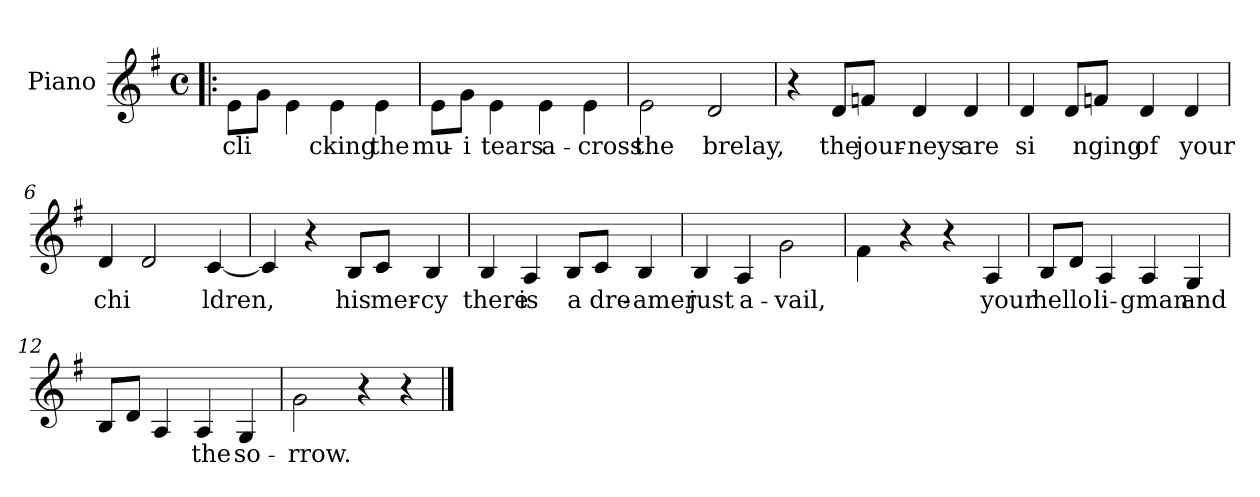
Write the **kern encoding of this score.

**kern	**text
*part1	*part1
*staff1	*staff1
*I"Piano	*
*I'Pno.	*
*clefG2	*
*k[f#]	*
*G:	*
*M4/4	*
*met(c)	*
=1!|:	=1!|:
8e\L	cli-
8g\J	--
4e\	--
4e\	-cking
4e\	the
=2	=2
8e\L	mu-
8g\J	-i
4e\	tears
4e\	a-
4e\	-cross
=3	=3
2e\	the
2d/	brelay,
=4	=4
4r	.
8d/L	the
8fn/J	jour-
4d/	-neys
4d/	are
=5	=5
4d/	si-
8d/L	--
8fn/J	-nging
4d/	of
4d/	your
=6	=6
4d/	chi-
2d/	--
[4c/	-ldren,
=7	=7
4c/]	.
4r	.
8B/L	his
8c/J	mer-
4B/	-cy
=8	=8
4B/	there
4A/	is
8B/L	a
8c/J	dre-
4B/	-amer
=9	=9
4B/	just
4A/	a-
2g\	-vail,
=10	=10
4f#\	.
4r	.
4r	.
4A/	your
=11	=11
8B/L	hello-
8d/J	--
4A/	li-
4A/	-gman
4G/	and
=12	=12
8B/L	--
8d/J	--
4A/	--
4A/	the
4G/	so-
=13	=13
2g\	-rrow.
4r	.
4r	.
==	==
*-	*-
